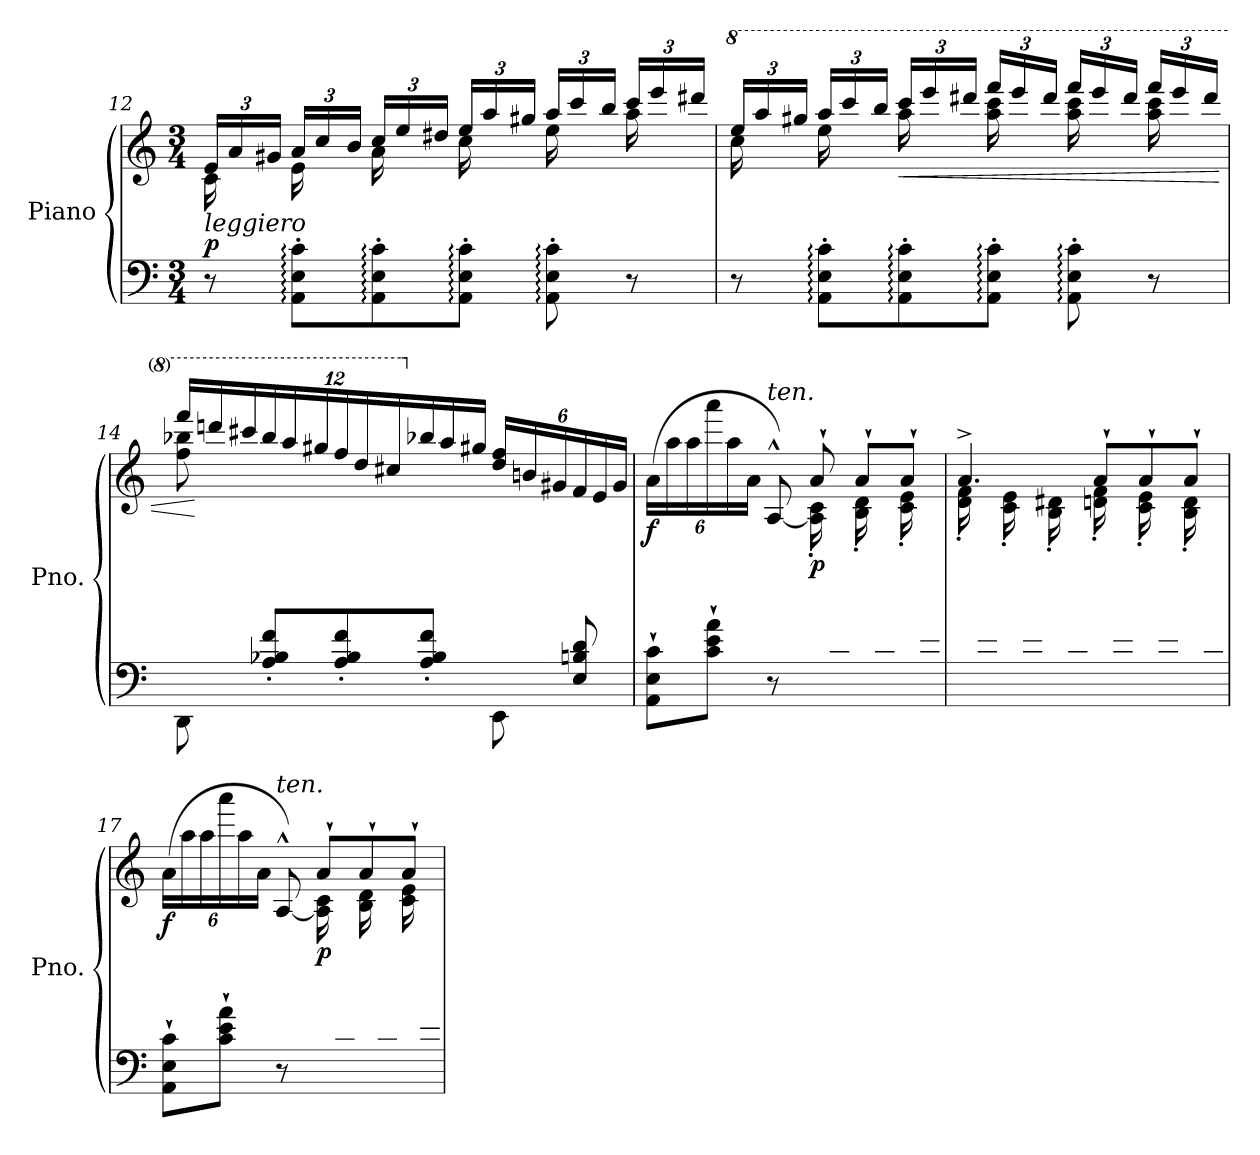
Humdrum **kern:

**kern	**kern	**dynam
*part1	*part1	*part1
*staff2	*staff1	*staff1/2
*I"Piano	*	*
*I'Pno.	*	*
*clefF4	*clefG2	*
*k[]	*k[]	*
*M3/4	*M3/4	*
*	*Xbrackettup	*
=12	=12	=12
*	*^	*
!LO:TX:a:i:t=leggiero	!	!	!
!	!	!	!LO:DY:a=2
8r	24e/LL	16c:\	p
.	24a/	.	.
.	.	16ryy	.
.	24g#X/JJ	.	.
8AA\:' 8E\:' 8c\:'L	24a/LL	16e:\	.
.	24cc/	.	.
.	.	16ryy	.
.	24b/JJ	.	.
8AA\:' 8E\:' 8c\:'	24cc/LL	16a\	.
.	24ee/	.	.
.	.	16ryy	.
.	24dd#X/JJ	.	.
8AA\:' 8E\:' 8c\:'J	24ee/LL	16cc\	.
.	24aa/	.	.
.	.	16ryy	.
.	24gg#X/JJ	.	.
8AA\:' 8E\:' 8c\:'	24aa/LL	16ee\	.
.	24ccc/	.	.
.	.	16ryy	.
.	24bb/JJ	.	.
8r	24ccc/LL	16aa\	.
.	24eee/	.	.
.	.	16ryy	.
.	24ddd#X/JJ	.	.
!!LO:PB:g=z	!!
=13	=13	=13	=13
*	*8va	*	*
8r	24eee/LL	16ccc\	.
.	24aaa/	.	.
.	.	16ryy	.
.	24ggg#X/JJ	.	.
8AA\:' 8E\:' 8c\:'L	24aaa/LL	16eee\	.
.	24cccc/	.	.
.	.	16ryy	.
.	24bbb/JJ	.	.
!	!	!	!LO:HP:b
8AA\:' 8E\:' 8c\:'	24cccc/LL	16aaa\	<
.	24eeee/	.	.
.	.	16ryy	.
.	24dddd#X/JJ	.	.
8AA\:' 8E\:' 8c\:'J	24ffff/LL	16aaa\ 16cccc\	.
.	24eeee/	.	.
.	.	16ryy	.
.	24dddd#/JJ	.	.
8AA\:' 8E\:' 8c\:'	24ffff/LL	16aaa\ 16cccc\	.
.	24eeee/	.	.
.	.	16ryy	.
.	24dddd#/JJ	.	.
8r	24ffff/LL	16aaa\ 16cccc\	.
.	24eeee/	.	.
.	.	16ryy	.
.	24dddd#/JJ	.	.
=14	=14	=14	=14
8DD\	24ffff/LL	8fff\ 8bbb-X\	.
.	24ddddn/	.	[
.	24cccc#X/	.	.
8A/' 8B-X/' 8f/'L	24bbb-/	8ryy	.
.	24aaa/	.	.
.	24ggg#X/	.	.
8A/' 8B-/' 8f/'	24fff/	2ryy	.
.	24ddd/	.	.
.	24ccc#X/	.	.
*	*X8va	*	*
8A/' 8B-/' 8f/'J	24bb-X/	.	.
.	24aa/	.	.
.	24gg#X/JJ	.	.
8EE\	24dd/ 24ff/LL	.	.
.	24bn/	.	.
.	24g#X/	.	.
8E/ 8Bn/ 8d/	24f/	.	.
.	24e/	.	.
.	24g#/JJ	.	.
!!LO:PB:g=z	!!
=15	=15	=15	=15
*^	*	*	*
!	!	!	!	!LO:DY:b
4..ryy	8AA\` 8E\` 8c\`L	(>24a\LL	4.ryy	f
.	.	24aa\	.	.
.	.	24aa\	.	.
.	8c\` 8e\` 8a\`J	24aaa\	.	.
.	.	24aa\	.	.
.	.	24a\JJ	.	.
!	!	!LO:TX:a:i:t=ten.	!	!
.	8r	[8A^^/)	.	.
!	!	!	!	!LO:DY:a=2
.	4.ryy	8a`/	16A\]' 16c\'LL	p
16A/' 16c/'JJ	.	.	16ryy	.
16ryy	.	8a`/L	16B\' 16d\'LL	.
16B/' 16d/'	.	.	16ryy	.
16ryy	.	8a`/J	16c\' 16e\'	.
16c/' 16e/'JJ	.	.	16ryy	.
=16	=16	=16	=16	=16
16ryy	2.ryy	4.a^/	16d\' 16f\'LL	.
16d/' 16f/'	.	.	16ryy	.
16ryy	.	.	16c\' 16e\'	.
16c/' 16e/'JJ	.	.	16ryy	.
16ryy	.	.	16B\' 16d#X\'LL	.
16B/' 16d#X/'	.	.	16ryy	.
16ryy	.	8a`/L	16dn\' 16f\'	.
16dn/' 16f/'JJ	.	.	16ryy	.
16ryy	.	8a`/	16c\' 16e\'LL	.
16c/' 16e/'	.	.	16ryy	.
16ryy	.	8a`/J	16B\' 16d\'	.
16B/' 16d/'JJ	.	.	16ryy	.
=17	=17	=17	=17	=17
!	!	!	!	!LO:DY:b
4..ryy	8AA\` 8E\` 8c\`L	(>24a\LL	4.ryy	f
.	.	24aa\	.	.
.	.	24aa\	.	.
.	8c\` 8e\` 8a\`J	24aaa\	.	.
.	.	24aa\	.	.
.	.	24a\JJ	.	.
!	!	!LO:TX:a:i:t=ten.	!	!
.	8r	[8A^^/)	.	.
!	!	!	!	!LO:DY:a=2
.	4.ryy	8a`/L	16A\] 16c\LL	p
16A/ 16c/JJ	.	.	16ryy	.
16ryy	.	8a`/	16B\ 16d\LL	.
16B/ 16d/	.	.	16ryy	.
16ryy	.	8a`/J	16c\ 16e\	.
16c/ 16e/JJ	.	.	16ryy	.
*v	*v	*	*	*
*	*v	*v	*
=	=	=
*-	*-	*-
